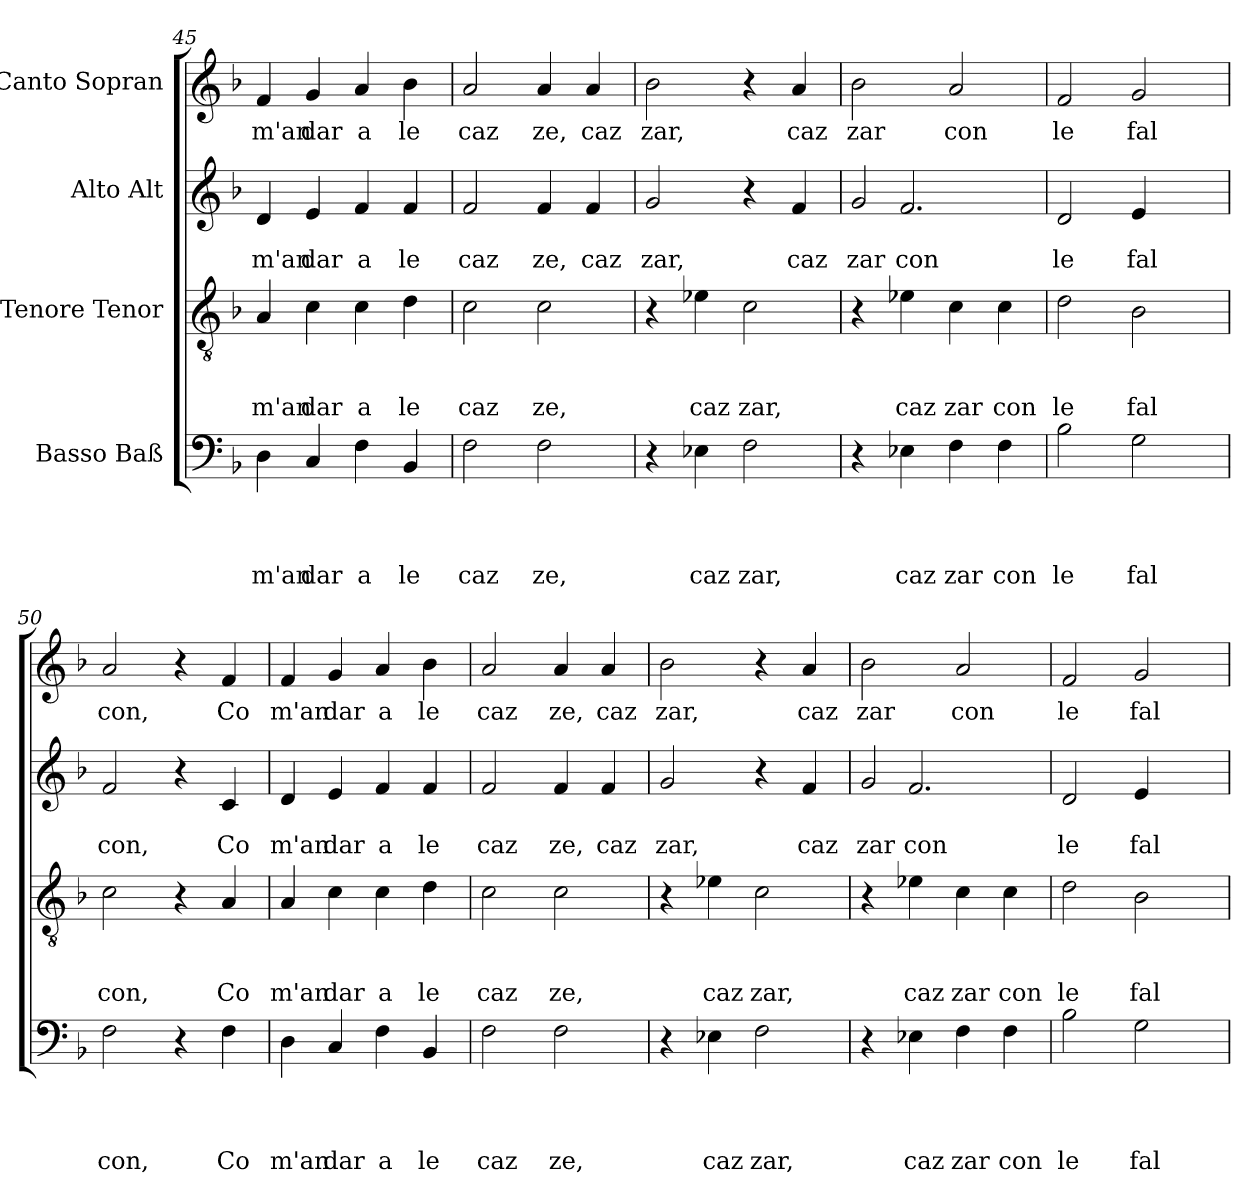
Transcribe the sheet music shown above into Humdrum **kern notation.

**kern	**text	**text	**text	**text	**kern	**text	**text	**text	**kern	**text	**text	**kern	**text
*part4	*part4	*part4	*part4	*part4	*part3	*part3	*part3	*part3	*part2	*part2	*part2	*part1	*part1
*staff4	*staff4	*staff4	*staff4	*staff4	*staff3	*staff3	*staff3	*staff3	*staff2	*staff2	*staff2	*staff1	*staff1
*I"Basso Baß	*	*	*	*	*I"Tenore Tenor	*	*	*	*I"Alto Alt	*	*	*I"Canto Sopran	*
*clefF4	*	*	*	*	*clefGv2	*	*	*	*clefG2	*	*	*clefG2	*
*ITrd-3c-5	*	*	*	*	*	*	*	*	*ITrd-3c-5	*	*	*ITrd-3c-5	*
*k[b-e-]	*	*	*	*	*k[b-]	*	*	*	*k[b-e-]	*	*	*k[b-e-]	*
*B-:	*	*	*	*	*F:	*	*	*	*B-:	*	*	*B-:	*
=45	=45	=45	=45	=45	=45	=45	=45	=45	=45	=45	=45	=45	=45
!	!	!	!	!LO:LY:b	!	!	!	!LO:LY:b	!	!	!LO:LY:b	!	!LO:LY:b
4G\	.	.	.	m'an	4A/	.	.	m'an	4g/	.	m'an	4b-/	m'an
!	!	!	!	!LO:LY:b	!	!	!	!LO:LY:b	!	!	!LO:LY:b	!	!LO:LY:b
4F/	.	.	.	dar	4c\	.	.	dar	4a/	.	dar	4cc/	dar
!	!	!	!	!LO:LY:b	!	!	!	!LO:LY:b	!	!	!LO:LY:b	!	!LO:LY:b
4B-\	.	.	.	a	4c\	.	.	a	4b-/	.	a	4dd/	a
!	!	!	!	!LO:LY:b	!	!	!	!LO:LY:b	!	!	!LO:LY:b	!	!LO:LY:b
4E-/	.	.	.	le	4d\	.	.	le	4b-/	.	le	4ee-\	le
=46	=46	=46	=46	=46	=46	=46	=46	=46	=46	=46	=46	=46	=46
!	!	!	!	!LO:LY:b	!	!	!	!LO:LY:b	!	!	!LO:LY:b	!	!LO:LY:b
2B-\	.	.	.	caz	2c\	.	.	caz	2b-/	.	caz	2dd/	caz
!	!	!	!	!LO:LY:b	!	!	!	!LO:LY:b	!	!	!LO:LY:b	!	!LO:LY:b
2B-\	.	.	.	ze,	2c\	.	.	ze,	4b-/	.	ze,	4dd/	ze,
!	!	!	!	!	!	!	!	!	!	!	!LO:LY:b	!	!LO:LY:b
.	.	.	.	.	.	.	.	.	4b-/	.	caz	4dd/	caz
=47	=47	=47	=47	=47	=47	=47	=47	=47	=47	=47	=47	=47	=47
!	!	!	!	!	!	!	!	!	!	!	!LO:LY:b	!	!LO:LY:b
4r	.	.	.	.	4r	.	.	.	2cc/	.	zar,	2ee-\	zar,
!	!	!	!	!LO:LY:b	!	!	!	!LO:LY:b	!	!	!	!	!
4A-X\	.	.	.	caz	4e-X\	.	.	caz	.	.	.	.	.
!	!	!	!	!LO:LY:b	!	!	!	!LO:LY:b	!	!	!	!	!
2B-\	.	.	.	zar,	2c\	.	.	zar,	4r	.	.	4r	.
!	!	!	!	!	!	!	!	!	!	!	!LO:LY:b	!	!LO:LY:b
.	.	.	.	.	.	.	.	.	4b-/	.	caz	4dd/	caz
=48	=48	=48	=48	=48	=48	=48	=48	=48	=48	=48	=48	=48	=48
!	!	!	!	!	!	!	!	!	!	!	!LO:LY:b	!	!LO:LY:b
*	*	*	*	*	*	*	*	*	*^	*	*	*	*
4r	.	.	.	.	4r	.	.	.	2cc/	4ryy	.	zar	2ee-\	zar
!	!	!	!	!LO:LY:b	!	!	!	!LO:LY:b	!	!	!	!LO:LY:b	!	!
4A-X\	.	.	.	caz	4e-X\	.	.	caz	.	2.b-/	.	con	.	.
!	!	!	!	!LO:LY:b	!	!	!	!LO:LY:b	!	!	!	!	!	!LO:LY:b
4B-\	.	.	.	zar	4c\	.	.	zar	2ryy	.	.	.	2dd/	con
!	!	!	!	!LO:LY:b	!	!	!	!LO:LY:b	!	!	!	!	!	!
4B-\	.	.	.	con	4c\	.	.	con	.	.	.	.	.	.
*	*	*	*	*	*	*	*	*	*v	*v	*	*	*	*
=49	=49	=49	=49	=49	=49	=49	=49	=49	=49	=49	=49	=49	=49
!	!	!	!	!LO:LY:b	!	!	!	!LO:LY:b	!	!	!LO:LY:b	!	!LO:LY:b
2e-\	.	.	.	le	2d\	.	.	le	2g/	.	le	2b-/	le
!	!	!	!	!LO:LY:b	!	!	!	!LO:LY:b	!	!	!LO:LY:b	!	!LO:LY:b
2c\	.	.	.	fal	2B-\	.	.	fal	4a/	.	fal	2cc/	fal
.	.	.	.	.	.	.	.	.	4ryy	.	.	.	.
=50	=50	=50	=50	=50	=50	=50	=50	=50	=50	=50	=50	=50	=50
!	!	!	!	!LO:LY:b	!	!	!	!LO:LY:b	!	!	!LO:LY:b	!	!LO:LY:b
2B-\	.	.	.	con,	2c\	.	.	con,	2b-/	.	con,	2dd/	con,
4r	.	.	.	.	4r	.	.	.	4r	.	.	4r	.
!	!	!	!	!LO:LY:b	!	!	!	!LO:LY:b	!	!	!LO:LY:b	!	!LO:LY:b
4B-\	.	.	.	Co	4A/	.	.	Co	4f/	.	Co	4b-/	Co
!!LO:LB:g=z
=51	=51	=51	=51	=51	=51	=51	=51	=51	=51	=51	=51	=51	=51
!	!	!	!	!LO:LY:b	!	!	!	!LO:LY:b	!	!	!LO:LY:b	!	!LO:LY:b
4G\	.	.	.	m'an	4A/	.	.	m'an	4g/	.	m'an	4b-/	m'an
!	!	!	!	!LO:LY:b	!	!	!	!LO:LY:b	!	!	!LO:LY:b	!	!LO:LY:b
4F/	.	.	.	dar	4c\	.	.	dar	4a/	.	dar	4cc/	dar
!	!	!	!	!LO:LY:b	!	!	!	!LO:LY:b	!	!	!LO:LY:b	!	!LO:LY:b
4B-\	.	.	.	a	4c\	.	.	a	4b-/	.	a	4dd/	a
!	!	!	!	!LO:LY:b	!	!	!	!LO:LY:b	!	!	!LO:LY:b	!	!LO:LY:b
4E-/	.	.	.	le	4d\	.	.	le	4b-/	.	le	4ee-\	le
=52	=52	=52	=52	=52	=52	=52	=52	=52	=52	=52	=52	=52	=52
!	!	!	!	!LO:LY:b	!	!	!	!LO:LY:b	!	!	!LO:LY:b	!	!LO:LY:b
2B-\	.	.	.	caz	2c\	.	.	caz	2b-/	.	caz	2dd/	caz
!	!	!	!	!LO:LY:b	!	!	!	!LO:LY:b	!	!	!LO:LY:b	!	!LO:LY:b
2B-\	.	.	.	ze,	2c\	.	.	ze,	4b-/	.	ze,	4dd/	ze,
!	!	!	!	!	!	!	!	!	!	!	!LO:LY:b	!	!LO:LY:b
.	.	.	.	.	.	.	.	.	4b-/	.	caz	4dd/	caz
=53	=53	=53	=53	=53	=53	=53	=53	=53	=53	=53	=53	=53	=53
!	!	!	!	!	!	!	!	!	!	!	!LO:LY:b	!	!LO:LY:b
4r	.	.	.	.	4r	.	.	.	2cc/	.	zar,	2ee-\	zar,
!	!	!	!	!LO:LY:b	!	!	!	!LO:LY:b	!	!	!	!	!
4A-X\	.	.	.	caz	4e-X\	.	.	caz	.	.	.	.	.
!	!	!	!	!LO:LY:b	!	!	!	!LO:LY:b	!	!	!	!	!
2B-\	.	.	.	zar,	2c\	.	.	zar,	4r	.	.	4r	.
!	!	!	!	!	!	!	!	!	!	!	!LO:LY:b	!	!LO:LY:b
.	.	.	.	.	.	.	.	.	4b-/	.	caz	4dd/	caz
=54	=54	=54	=54	=54	=54	=54	=54	=54	=54	=54	=54	=54	=54
!	!	!	!	!	!	!	!	!	!	!	!LO:LY:b	!	!LO:LY:b
*	*	*	*	*	*	*	*	*	*^	*	*	*	*
4r	.	.	.	.	4r	.	.	.	2cc/	4ryy	.	zar	2ee-\	zar
!	!	!	!	!LO:LY:b	!	!	!	!LO:LY:b	!	!	!	!LO:LY:b	!	!
4A-X\	.	.	.	caz	4e-X\	.	.	caz	.	2.b-/	.	con	.	.
!	!	!	!	!LO:LY:b	!	!	!	!LO:LY:b	!	!	!	!	!	!LO:LY:b
4B-\	.	.	.	zar	4c\	.	.	zar	2ryy	.	.	.	2dd/	con
!	!	!	!	!LO:LY:b	!	!	!	!LO:LY:b	!	!	!	!	!	!
4B-\	.	.	.	con	4c\	.	.	con	.	.	.	.	.	.
*	*	*	*	*	*	*	*	*	*v	*v	*	*	*	*
=55	=55	=55	=55	=55	=55	=55	=55	=55	=55	=55	=55	=55	=55
!	!	!	!	!LO:LY:b	!	!	!	!LO:LY:b	!	!	!LO:LY:b	!	!LO:LY:b
2e-\	.	.	.	le	2d\	.	.	le	2g/	.	le	2b-/	le
!	!	!	!	!LO:LY:b	!	!	!	!LO:LY:b	!	!	!LO:LY:b	!	!LO:LY:b
2c\	.	.	.	fal	2B-\	.	.	fal	4a/	.	fal	2cc/	fal
.	.	.	.	.	.	.	.	.	4ryy	.	.	.	.
=	=	=	=	=	=	=	=	=	=	=	=	=	=
*-	*-	*-	*-	*-	*-	*-	*-	*-	*-	*-	*-	*-	*-
